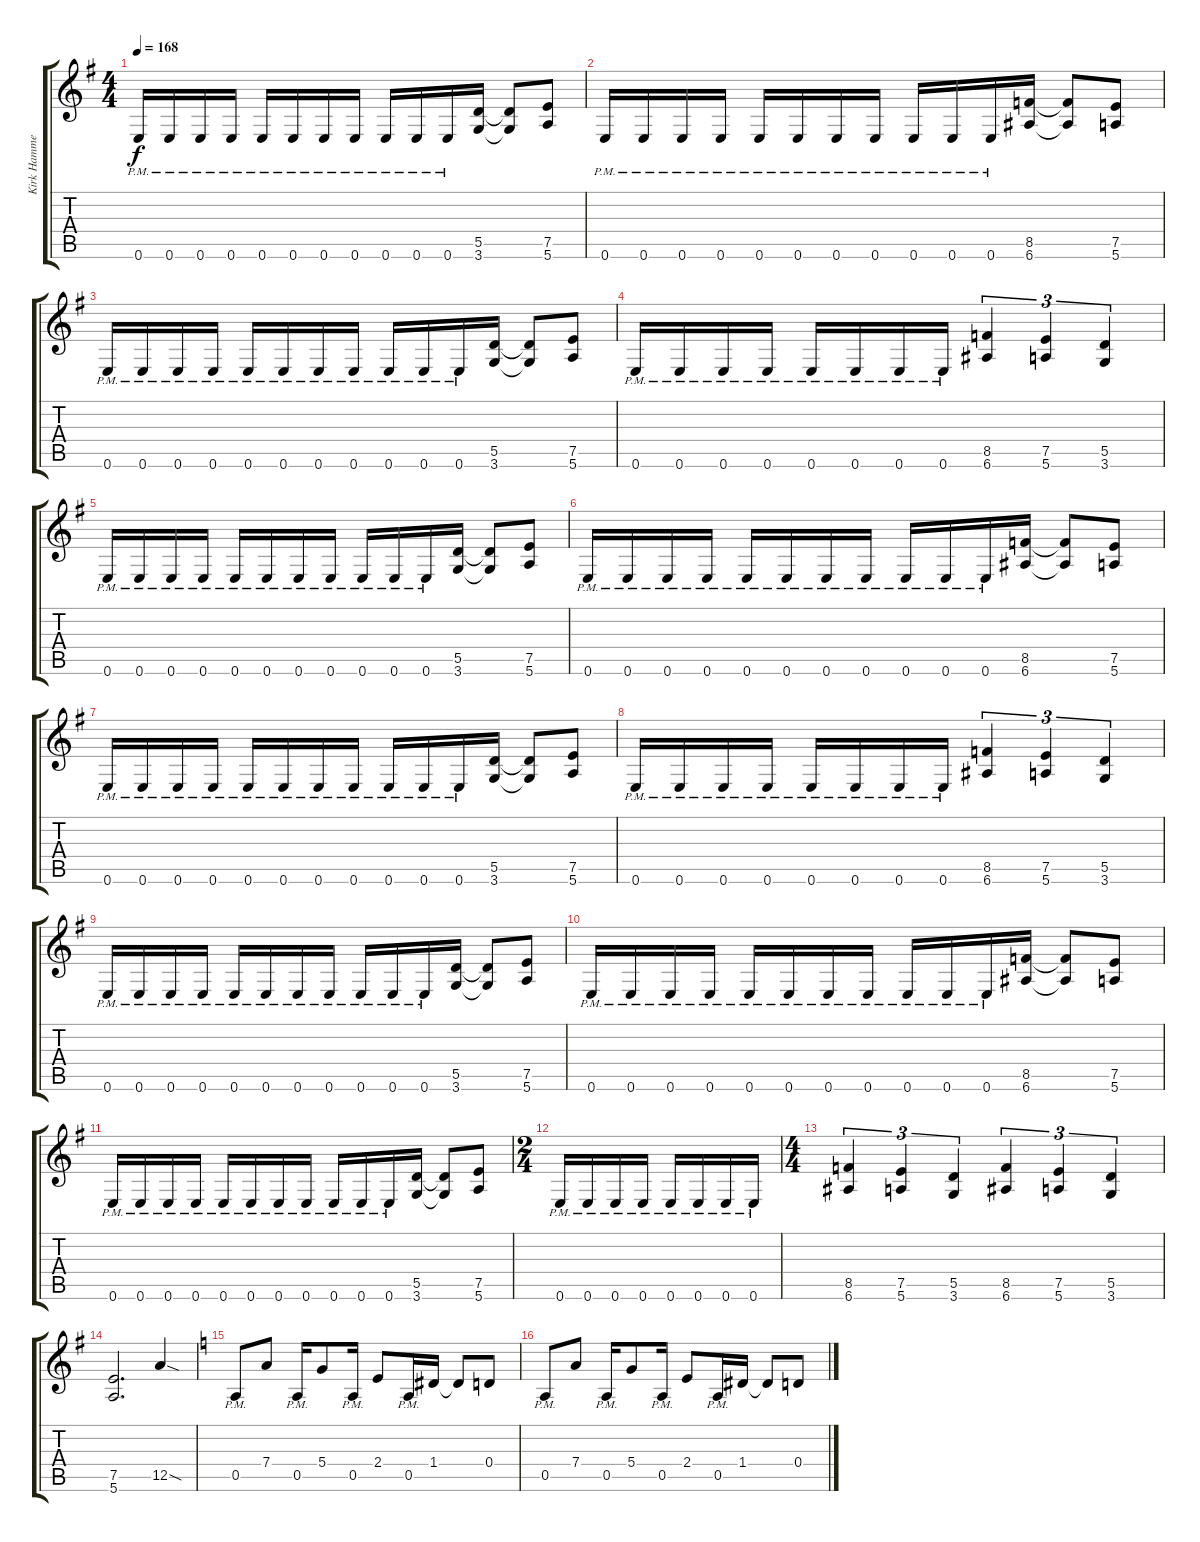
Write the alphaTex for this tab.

\track ("Kirk Hammet" "Kirk Hamme") {instrument distortionguitar}
\staff {score tabs}
\tuning (E4 B3 G3 D3 A2 E2) {hide}
\ts (4 4)
\tempo 168
\clef g2
\ks eminor
0.6{pm}.16{dy f} 0.6{pm}.16 0.6{pm}.16 0.6{pm}.16 0.6{pm}.16 0.6{pm}.16 0.6{pm}.16 0.6{pm}.16 0.6{pm}.16 0.6{pm}.16 0.6{pm}.16 (5.5 3.6).16 (5.5{t} 3.6{t}).8 (7.5 5.6).8 |
0.6{pm}.16 0.6{pm}.16 0.6{pm}.16 0.6{pm}.16 0.6{pm}.16 0.6{pm}.16 0.6{pm}.16 0.6{pm}.16 0.6{pm}.16 0.6{pm}.16 0.6{pm}.16 (8.5 6.6).16 (8.5{t} 6.6{t}).8 (7.5 5.6).8 |
0.6{pm}.16 0.6{pm}.16 0.6{pm}.16 0.6{pm}.16 0.6{pm}.16 0.6{pm}.16 0.6{pm}.16 0.6{pm}.16 0.6{pm}.16 0.6{pm}.16 0.6{pm}.16 (5.5 3.6).16 (5.5{t} 3.6{t}).8 (7.5 5.6).8 |
0.6{pm}.16 0.6{pm}.16 0.6{pm}.16 0.6{pm}.16 0.6{pm}.16 0.6{pm}.16 0.6{pm}.16 0.6{pm}.16 (8.5 6.6).4{tu (3 2)} (7.5 5.6).4{tu (3 2)} (5.5 3.6).4{tu (3 2)} |
0.6{pm}.16 0.6{pm}.16 0.6{pm}.16 0.6{pm}.16 0.6{pm}.16 0.6{pm}.16 0.6{pm}.16 0.6{pm}.16 0.6{pm}.16 0.6{pm}.16 0.6{pm}.16 (5.5 3.6).16 (5.5{t} 3.6{t}).8 (7.5 5.6).8 |
0.6{pm}.16 0.6{pm}.16 0.6{pm}.16 0.6{pm}.16 0.6{pm}.16 0.6{pm}.16 0.6{pm}.16 0.6{pm}.16 0.6{pm}.16 0.6{pm}.16 0.6{pm}.16 (8.5 6.6).16 (8.5{t} 6.6{t}).8 (7.5 5.6).8 |
0.6{pm}.16 0.6{pm}.16 0.6{pm}.16 0.6{pm}.16 0.6{pm}.16 0.6{pm}.16 0.6{pm}.16 0.6{pm}.16 0.6{pm}.16 0.6{pm}.16 0.6{pm}.16 (5.5 3.6).16 (5.5{t} 3.6{t}).8 (7.5 5.6).8 |
0.6{pm}.16 0.6{pm}.16 0.6{pm}.16 0.6{pm}.16 0.6{pm}.16 0.6{pm}.16 0.6{pm}.16 0.6{pm}.16 (8.5 6.6).4{tu (3 2)} (7.5 5.6).4{tu (3 2)} (5.5 3.6).4{tu (3 2)} |
0.6{pm}.16 0.6{pm}.16 0.6{pm}.16 0.6{pm}.16 0.6{pm}.16 0.6{pm}.16 0.6{pm}.16 0.6{pm}.16 0.6{pm}.16 0.6{pm}.16 0.6{pm}.16 (5.5 3.6).16 (5.5{t} 3.6{t}).8 (7.5 5.6).8 |
0.6{pm}.16 0.6{pm}.16 0.6{pm}.16 0.6{pm}.16 0.6{pm}.16 0.6{pm}.16 0.6{pm}.16 0.6{pm}.16 0.6{pm}.16 0.6{pm}.16 0.6{pm}.16 (8.5 6.6).16 (8.5{t} 6.6{t}).8 (7.5 5.6).8 |
0.6{pm}.16 0.6{pm}.16 0.6{pm}.16 0.6{pm}.16 0.6{pm}.16 0.6{pm}.16 0.6{pm}.16 0.6{pm}.16 0.6{pm}.16 0.6{pm}.16 0.6{pm}.16 (5.5 3.6).16 (5.5{t} 3.6{t}).8 (7.5 5.6).8 |
\ts (2 4)
0.6{pm}.16 0.6{pm}.16 0.6{pm}.16 0.6{pm}.16 0.6{pm}.16 0.6{pm}.16 0.6{pm}.16 0.6{pm}.16 |
\ts (4 4)
(8.5 6.6).4{tu (3 2)} (7.5 5.6).4{tu (3 2)} (5.5 3.6).4{tu (3 2)} (8.5 6.6).4{tu (3 2)} (7.5 5.6).4{tu (3 2)} (5.5 3.6).4{tu (3 2)} |
(7.5 5.6).2{d} 12.5{sod}.4 |
\ks aminor
0.5{pm}.8 7.4.8 0.5{pm}.16 5.4.8 0.5{pm}.16 2.4.8 0.5{pm}.16 1.4.16 1.4{t}.8 0.4.8 |
0.5{pm}.8 7.4.8 0.5{pm}.16 5.4.8 0.5{pm}.16 2.4.8 0.5{pm}.16 1.4.16 1.4{t}.8 0.4.8
